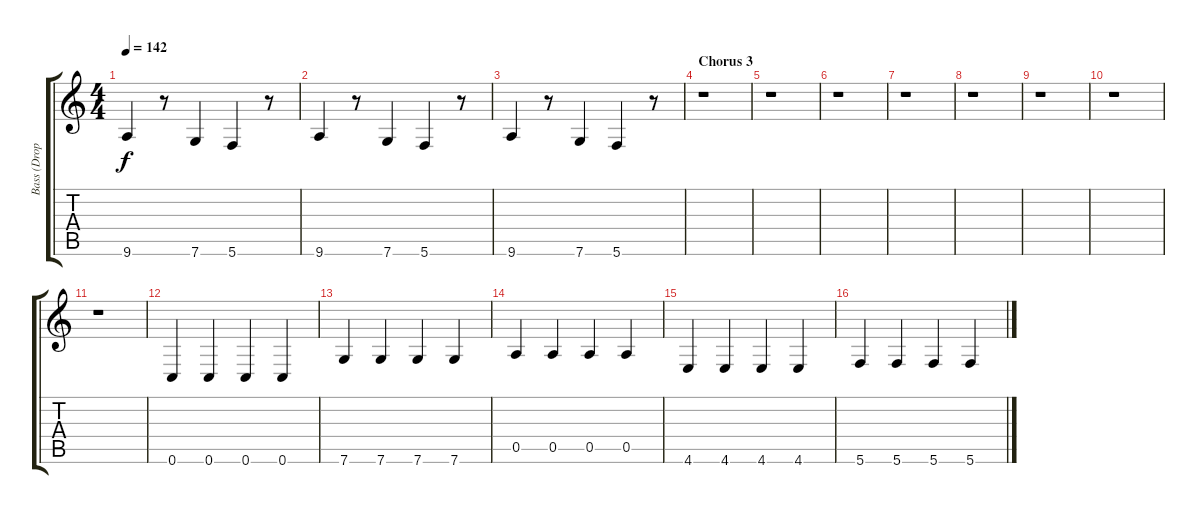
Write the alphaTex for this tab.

\track ("Bass (Drop C)" "Bass (Drop") {instrument electricbasspick}
\staff {score tabs}
\tuning (E4 B3 G3 D3 A2 C2) {hide}
\ts (4 4)
\tempo 142
\clef g2
\ks c
9.6.4{dy f} r.8 7.6.4 5.6.4 r.8 |
9.6.4 r.8 7.6.4 5.6.4 r.8 |
9.6.4 r.8 7.6.4 5.6.4 r.8 |
\section ("" "Chorus 3")
r.1 |
r.1 |
r.1 |
r.1 |
r.1 |
r.1 |
r.1 |
r.1 |
\section ("" "")
0.6.4 0.6.4 0.6.4 0.6.4 |
7.6.4 7.6.4 7.6.4 7.6.4 |
0.5.4 0.5.4 0.5.4 0.5.4 |
4.6.4 4.6.4 4.6.4 4.6.4 |
5.6.4 5.6.4 5.6.4 5.6.4
